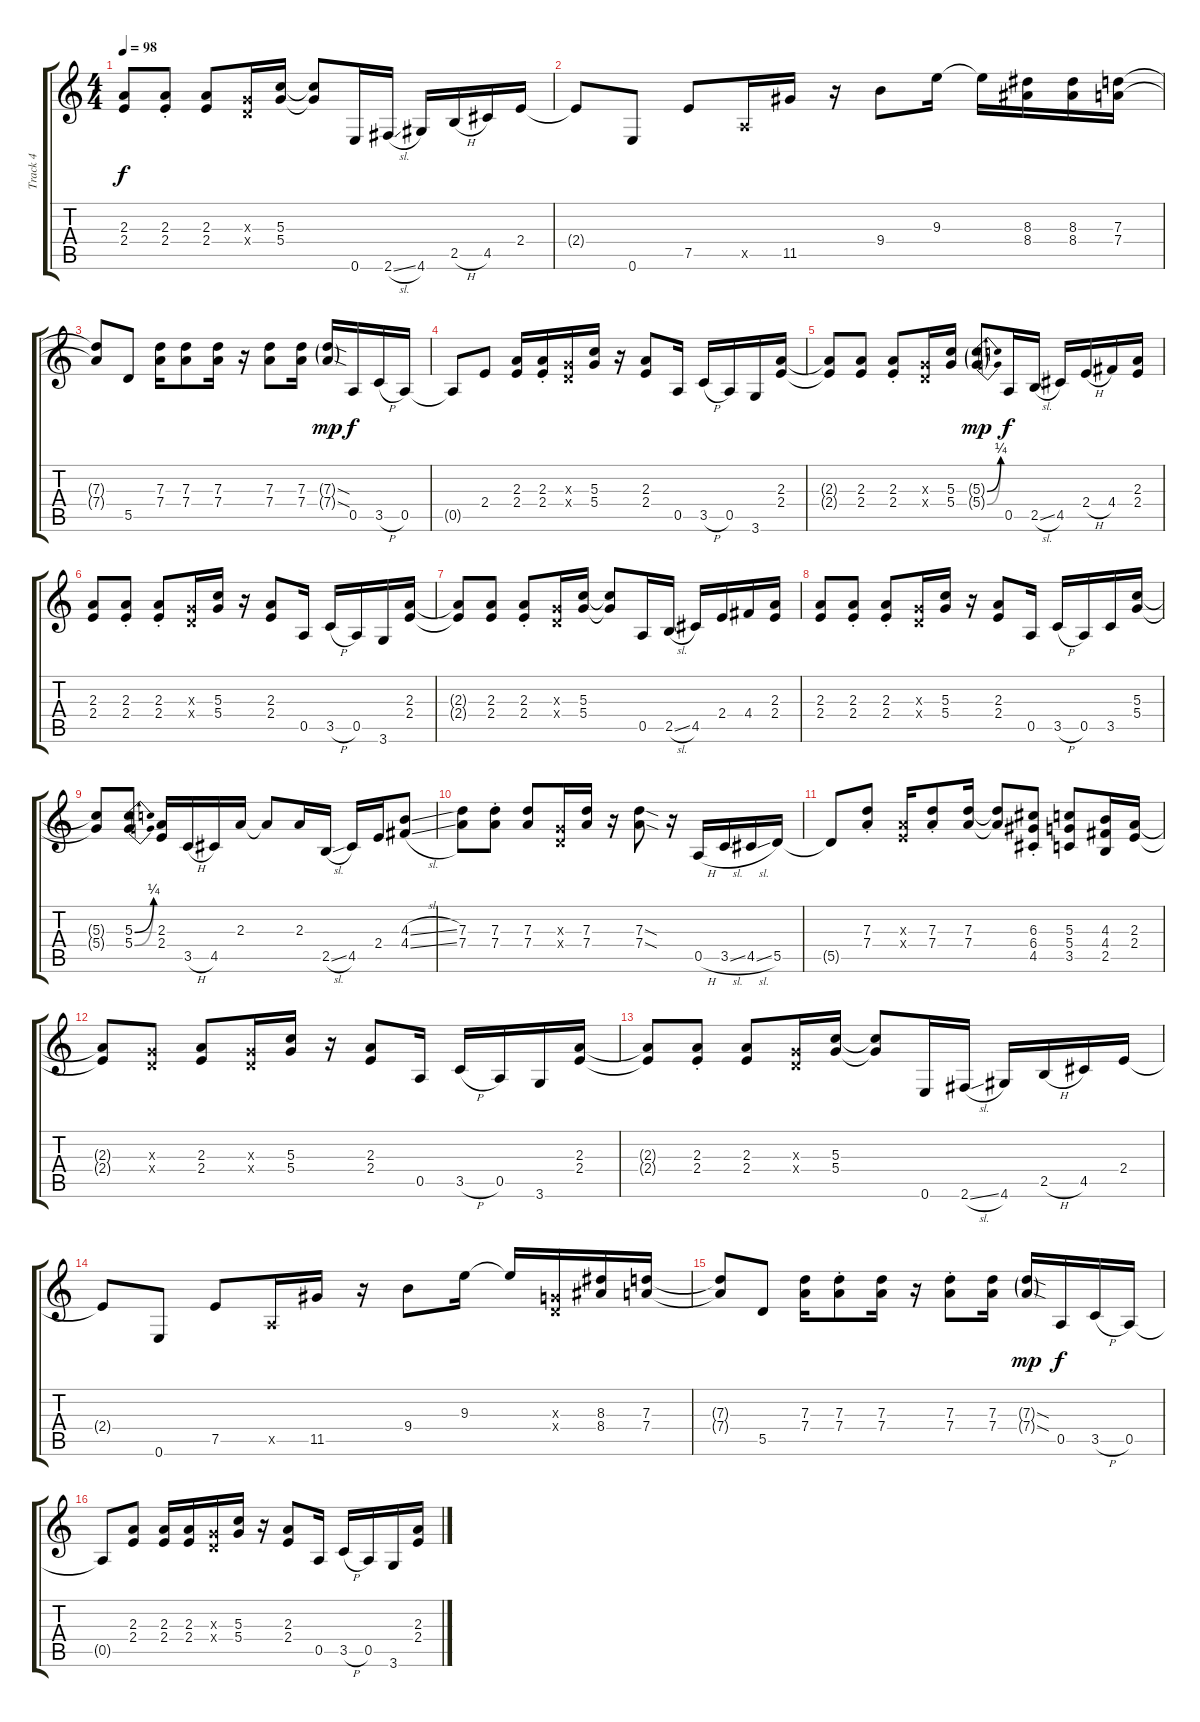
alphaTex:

\track ("Track 4" "Track 4") {instrument overdrivenguitar}
\staff {score tabs}
\tuning (E4 B3 G3 D3 A2 E2) {hide}
\ts (4 4)
\tempo 98
\clef g2
\ks c
(2.3{t} 2.4{t}).8{dy f} (2.3{st} 2.4{st}).8 (2.3 2.4).8 (0.3{x} 0.4{x}).16 (5.3 5.4).16 (5.3{t} 5.4{t}).8 0.6.16 2.6{sl}.16 4.6.16 2.5{h}.16 4.5.16 2.4.16 |
2.4{t}.8 0.6.8 7.5.8 0.5{x}.16 11.5.16 r.16 9.4.8 9.3.16 9.3{t}.16 (8.3 8.4).16 (8.3 8.4).16 (7.3 7.4).16 |
(7.3{t} 7.4{t}).8 5.5.8 (7.3 7.4).16 (7.3 7.4).8 (7.3 7.4).16 r.16 (7.3 7.4).8 (7.3 7.4).16 (7.3{sod g} 7.4{sod g}).16{dy mp} 0.5.16{dy f} 3.5{h}.16 0.5.16 |
0.5{t}.8 2.4.8 (2.3 2.4).16 (2.3{st} 2.4{st}).16 (0.3{x} 0.4{x}).16 (5.3 5.4).16 r.16 (2.3 2.4).8 0.5.16 3.5{h}.16 0.5.16 3.6.16 (2.3 2.4).16 |
(2.3{t} 2.4{t}).8 (2.3 2.4).8 (2.3{st} 2.4{st}).8 (0.3{x} 0.4{x}).16 (5.3 5.4).16 (5.3{be (bend 0 0 60 1) g} 5.4{be (bend 0 0 60 1) g}).8{dy mp} 0.5.16{dy f} 2.5{sl}.16 4.5.16 2.4{h}.16 4.4.16 (2.3 2.4).16 |
(2.3 2.4).8 (2.3{st} 2.4{st}).8 (2.3{st} 2.4{st}).8 (0.3{x} 0.4{x}).16 (5.3 5.4).16 r.16 (2.3 2.4).8 0.5.16 3.5{h}.16 0.5.16 3.6.16 (2.3 2.4).16 |
(2.3{t} 2.4{t}).8 (2.3 2.4).8 (2.3{st} 2.4{st}).8 (0.3{x} 0.4{x}).16 (5.3 5.4).16 (5.3{t} 5.4{t}).8 0.5.16 2.5{sl}.16 4.5.16 2.4.16 4.4.16 (2.3 2.4).16 |
(2.3 2.4).8 (2.3{st} 2.4{st}).8 (2.3{st} 2.4{st}).8 (0.3{x} 0.4{x}).16 (5.3 5.4).16 r.16 (2.3 2.4).8 0.5.16 3.5{h}.16 0.5.16 3.5.16 (5.3 5.4).16 |
(5.3{t} 5.4{t}).8 (5.3{be (bend 0 0 60 1)} 5.4{be (bend 0 0 60 1)}).8 (2.3 2.4).16 3.5{h}.16 4.5.16 2.3.16 2.3{t}.8 2.3.16 2.5{sl}.16 4.5.16 2.4.16 (4.3{sl} 4.4{sl}).8 |
(7.3 7.4).8 (7.3{st} 7.4{st}).8 (7.3 7.4).8 (0.3{x} 0.4{x}).16 (7.3 7.4).16 r.16 (7.3{sod} 7.4{sod}).8 r.16 0.5{h}.16 3.5{sl}.16 4.5{sl}.16 5.5.16 |
5.5{t}.8 (7.3{st} 7.4{st}).8 (2.3{x} 2.4{x}).16 (7.3{st} 7.4{st}).8 (7.3 7.4).16 (7.3{t} 7.4{t}).8 (6.3{st} 6.4{st} 4.5{st}).8 (5.3 5.4 3.5).8 (4.3 4.4 2.5).16 (2.3 2.4).16 |
(2.3{t} 2.4{t}).8 (0.3{x} 0.4{x}).8 (2.3 2.4).8 (0.3{x} 0.4{x}).16 (5.3 5.4).16 r.16 (2.3 2.4).8 0.5.16 3.5{h}.16 0.5.16 3.6.16 (2.3 2.4).16 |
(2.3{t} 2.4{t}).8 (2.3{st} 2.4{st}).8 (2.3 2.4).8 (0.3{x} 0.4{x}).16 (5.3 5.4).16 (5.3{t} 5.4{t}).8 0.6.16 2.6{sl}.16 4.6.16 2.5{h}.16 4.5.16 2.4.16 |
2.4{t}.8 0.6.8 7.5.8 0.5{x}.16 11.5.16 r.16 9.4.8 9.3.16 9.3{t}.16 (0.3{x} 0.4{x}).16 (8.3 8.4).16 (7.3 7.4).16 |
(7.3{t} 7.4{t}).8 5.5.8 (7.3 7.4).16 (7.3{st} 7.4{st}).8 (7.3 7.4).16 r.16 (7.3{st} 7.4{st}).8 (7.3 7.4).16 (7.3{sod g} 7.4{sod g}).16{dy mp} 0.5.16{dy f} 3.5{h}.16 0.5.16 |
0.5{t}.8 (2.3 2.4).8 (2.3 2.4).16 (2.3 2.4).16 (0.3{x} 0.4{x}).16 (5.3 5.4).16 r.16 (2.3 2.4).8 0.5.16 3.5{h}.16 0.5.16 3.6.16 (2.3 2.4).16
